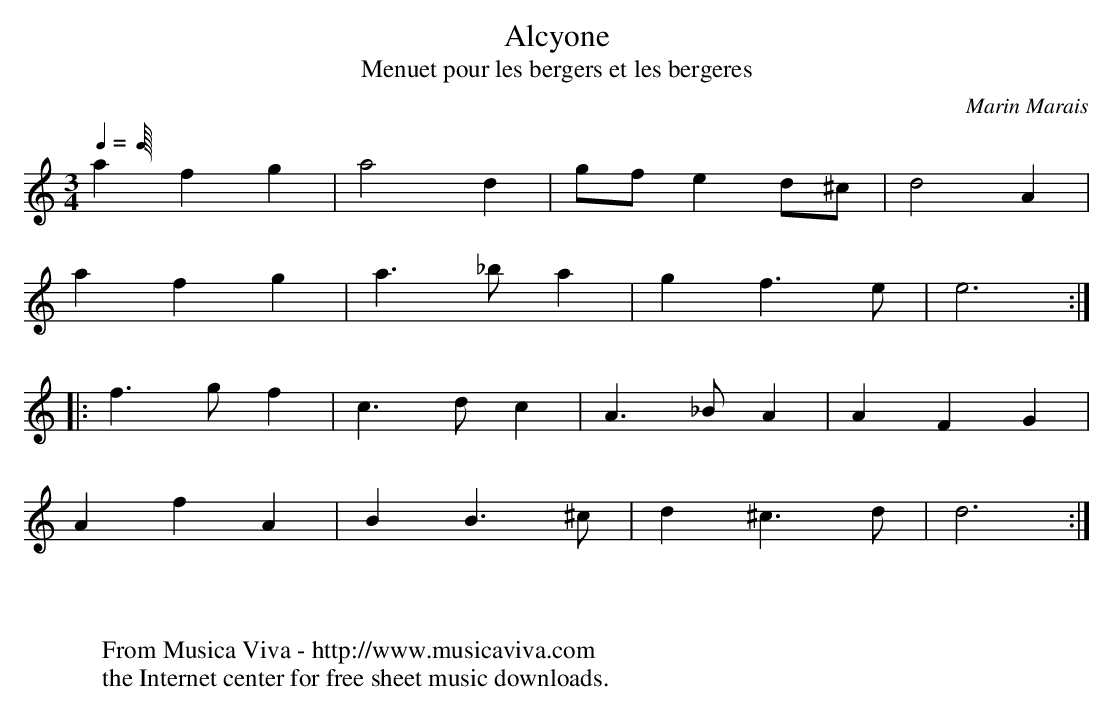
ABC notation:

X:1
T:Alcyone
T:Menuet pour les bergers et les bergeres
C:Marin Marais
M:3/4
L:1/4
Q:C4=60
K:C
a f g | a2 d | g/f/ e d/^c/ | d2 A |
a f g | a>_b a | g f>e | e3 :|
|: f>g f | c>d c | A>_B A | A F G |
A f A | B B>^c | d ^c>d | d3 :|
W:
W:
W:  From Musica Viva - http://www.musicaviva.com
W:  the Internet center for free sheet music downloads.
